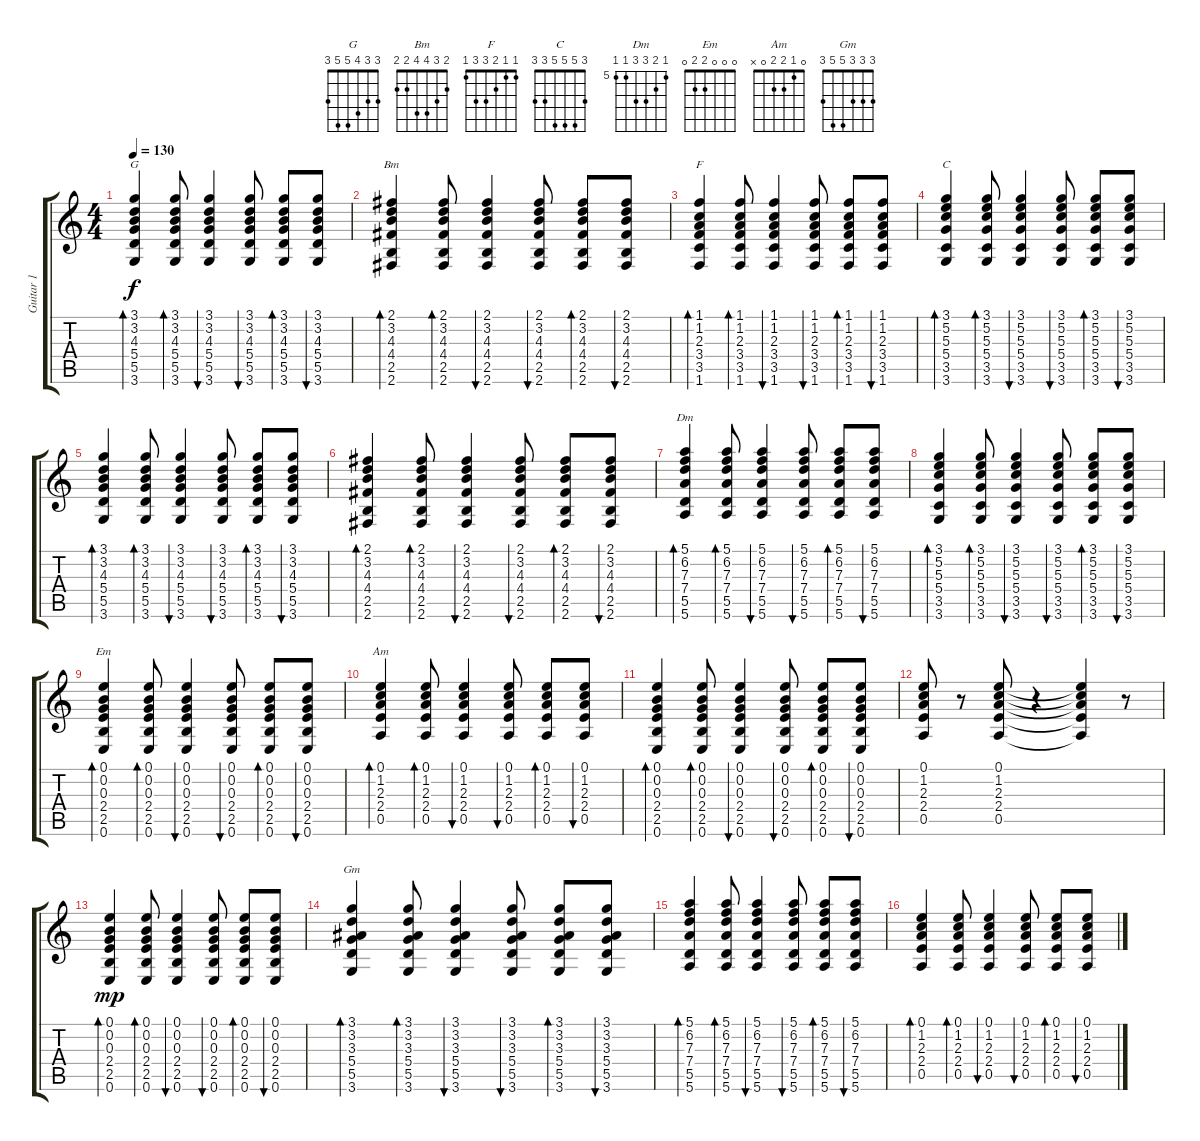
\track ("Guitar 1" "Guitar 1") {instrument acousticguitarsteel}
\staff {score tabs}
\tuning (E4 B3 G3 D3 A2 E2) {hide}
\chord ("G" 3 3 4 5 5 3)
\chord ("Bm" 2 3 4 4 2 2)
\chord ("F" 1 1 2 3 3 1)
\chord ("C" 3 5 5 5 3 3)
\chord ("Dm" 5 6 7 7 5 5) {firstfret 5}
\chord ("Em" 0 0 0 2 2 0)
\chord ("Am" 0 1 2 2 0 x)
\chord ("Gm" 3 3 3 5 5 3)
\ts (4 4)
\tempo 130
\clef g2
\ks c
(3.1 3.2 4.3 5.4 5.5 3.6).4{bd 30 ch "G" dy f} (3.1 3.2 4.3 5.4 5.5 3.6).8{bd 30} (3.1 3.2 4.3 5.4 5.5 3.6).4{bu 30} (3.1 3.2 4.3 5.4 5.5 3.6).8{bu 30} (3.1 3.2 4.3 5.4 5.5 3.6).8{bd 30} (3.1 3.2 4.3 5.4 5.5 3.6).8{bu 30} |
(2.1 3.2 4.3 4.4 2.5 2.6).4{bd 30 ch "Bm"} (2.1 3.2 4.3 4.4 2.5 2.6).8{bd 30} (2.1 3.2 4.3 4.4 2.5 2.6).4{bu 30} (2.1 3.2 4.3 4.4 2.5 2.6).8{bu 30} (2.1 3.2 4.3 4.4 2.5 2.6).8{bd 30} (2.1 3.2 4.3 4.4 2.5 2.6).8{bu 30} |
(1.1 1.2 2.3 3.4 3.5 1.6).4{bd 30 ch "F"} (1.1 1.2 2.3 3.4 3.5 1.6).8{bd 30} (1.1 1.2 2.3 3.4 3.5 1.6).4{bu 30} (1.1 1.2 2.3 3.4 3.5 1.6).8{bu 30} (1.1 1.2 2.3 3.4 3.5 1.6).8{bd 30} (1.1 1.2 2.3 3.4 3.5 1.6).8{bu 30} |
(3.1 5.2 5.3 5.4 3.5 3.6).4{bd 30 ch "C"} (3.1 5.2 5.3 5.4 3.5 3.6).8{bd 30} (3.1 5.2 5.3 5.4 3.5 3.6).4{bu 30} (3.1 5.2 5.3 5.4 3.5 3.6).8{bu 30} (3.1 5.2 5.3 5.4 3.5 3.6).8{bd 30} (3.1 5.2 5.3 5.4 3.5 3.6).8{bu 30} |
(3.1 3.2 4.3 5.4 5.5 3.6).4{bd 30} (3.1 3.2 4.3 5.4 5.5 3.6).8{bd 30} (3.1 3.2 4.3 5.4 5.5 3.6).4{bu 30} (3.1 3.2 4.3 5.4 5.5 3.6).8{bu 30} (3.1 3.2 4.3 5.4 5.5 3.6).8{bd 30} (3.1 3.2 4.3 5.4 5.5 3.6).8{bu 30} |
(2.1 3.2 4.3 4.4 2.5 2.6).4{bd 30} (2.1 3.2 4.3 4.4 2.5 2.6).8{bd 30} (2.1 3.2 4.3 4.4 2.5 2.6).4{bu 30} (2.1 3.2 4.3 4.4 2.5 2.6).8{bu 30} (2.1 3.2 4.3 4.4 2.5 2.6).8{bd 30} (2.1 3.2 4.3 4.4 2.5 2.6).8{bu 30} |
(5.1 6.2 7.3 7.4 5.5 5.6).4{bd 30 ch "Dm"} (5.1 6.2 7.3 7.4 5.5 5.6).8{bd 30} (5.1 6.2 7.3 7.4 5.5 5.6).4{bu 30} (5.1 6.2 7.3 7.4 5.5 5.6).8{bu 30} (5.1 6.2 7.3 7.4 5.5 5.6).8{bd 30} (5.1 6.2 7.3 7.4 5.5 5.6).8{bu 30} |
(3.1 5.2 5.3 5.4 3.5 3.6).4{bd 30} (3.1 5.2 5.3 5.4 3.5 3.6).8{bd 30} (3.1 5.2 5.3 5.4 3.5 3.6).4{bu 30} (3.1 5.2 5.3 5.4 3.5 3.6).8{bu 30} (3.1 5.2 5.3 5.4 3.5 3.6).8{bd 30} (3.1 5.2 5.3 5.4 3.5 3.6).8{bu 30} |
(0.1 0.2 0.3 2.4 2.5 0.6).4{bd 30 ch "Em"} (0.1 0.2 0.3 2.4 2.5 0.6).8{bd 30} (0.1 0.2 0.3 2.4 2.5 0.6).4{bu 30} (0.1 0.2 0.3 2.4 2.5 0.6).8{bu 30} (0.1 0.2 0.3 2.4 2.5 0.6).8{bd 30} (0.1 0.2 0.3 2.4 2.5 0.6).8{bu 30} |
(0.1 1.2 2.3 2.4 0.5).4{bd 30 ch "Am"} (0.1 1.2 2.3 2.4 0.5).8{bd 30} (0.1 1.2 2.3 2.4 0.5).4{bu 30} (0.1 1.2 2.3 2.4 0.5).8{bu 30} (0.1 1.2 2.3 2.4 0.5).8{bd 30} (0.1 1.2 2.3 2.4 0.5).8{bu 30} |
(0.1 0.2 0.3 2.4 2.5 0.6).4{bd 30} (0.1 0.2 0.3 2.4 2.5 0.6).8{bd 30} (0.1 0.2 0.3 2.4 2.5 0.6).4{bu 30} (0.1 0.2 0.3 2.4 2.5 0.6).8{bu 30} (0.1 0.2 0.3 2.4 2.5 0.6).8{bd 30} (0.1 0.2 0.3 2.4 2.5 0.6).8{bu 30} |
(0.1 1.2 2.3 2.4 0.5).8 r.8 (0.1 1.2 2.3 2.4 0.5).8 r.4 (0.1{t} 1.2{t} 2.3{t} 2.4{t} 0.5{t}).4 r.8 |
(0.1 0.2 0.3 2.4 2.5 0.6).4{bd 30 dy mp} (0.1 0.2 0.3 2.4 2.5 0.6).8{bd 30} (0.1 0.2 0.3 2.4 2.5 0.6).4{bu 30} (0.1 0.2 0.3 2.4 2.5 0.6).8{bu 30} (0.1 0.2 0.3 2.4 2.5 0.6).8{bd 30} (0.1 0.2 0.3 2.4 2.5 0.6).8{bu 30} |
(3.1 3.2 3.3 5.4 5.5 3.6).4{bd 30 ch "Gm"} (3.1 3.2 3.3 5.4 5.5 3.6).8{bd 30} (3.1 3.2 3.3 5.4 5.5 3.6).4{bu 30} (3.1 3.2 3.3 5.4 5.5 3.6).8{bu 30} (3.1 3.2 3.3 5.4 5.5 3.6).8{bd 30} (3.1 3.2 3.3 5.4 5.5 3.6).8{bu 30} |
(5.1 6.2 7.3 7.4 5.5 5.6).4{bd 30} (5.1 6.2 7.3 7.4 5.5 5.6).8{bd 30} (5.1 6.2 7.3 7.4 5.5 5.6).4{bu 30} (5.1 6.2 7.3 7.4 5.5 5.6).8{bu 30} (5.1 6.2 7.3 7.4 5.5 5.6).8{bd 30} (5.1 6.2 7.3 7.4 5.5 5.6).8{bu 30} |
(0.1 1.2 2.3 2.4 0.5).4{bd 30} (0.1 1.2 2.3 2.4 0.5).8{bd 30} (0.1 1.2 2.3 2.4 0.5).4{bu 30} (0.1 1.2 2.3 2.4 0.5).8{bu 30} (0.1 1.2 2.3 2.4 0.5).8{bd 30} (0.1 1.2 2.3 2.4 0.5).8{bu 30}
